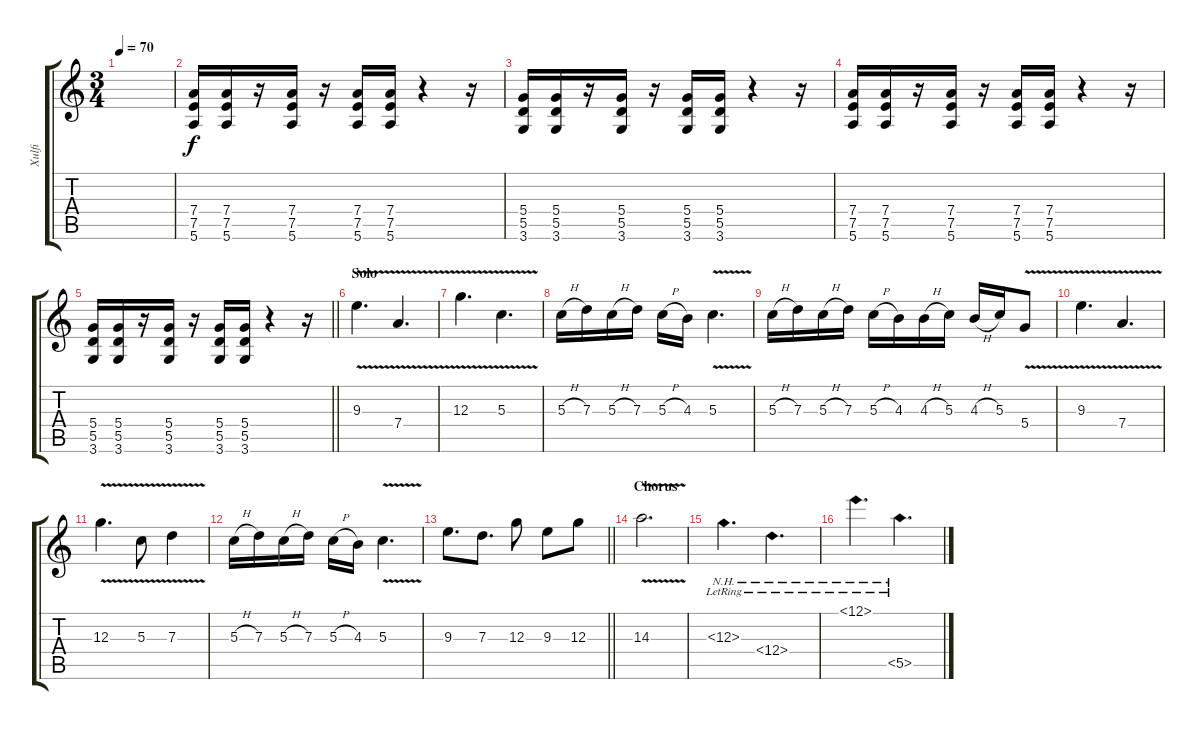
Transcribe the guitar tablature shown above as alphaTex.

\track ("Xulfi" "Xulfi") {instrument electricguitarclean}
\staff {score tabs}
\tuning (E4 B3 G3 D3 A2 E2) {hide}
\ts (3 4)
\tempo 70
\clef g2
\ks c
|
(7.4 7.5 5.6).16 (7.4 7.5 5.6).16 r.16 (7.4 7.5 5.6).16 r.16 (7.4 7.5 5.6).16 (7.4 7.5 5.6).16 r.4 r.16 |
(5.4 5.5 3.6).16 (5.4 5.5 3.6).16 r.16 (5.4 5.5 3.6).16 r.16 (5.4 5.5 3.6).16 (5.4 5.5 3.6).16 r.4 r.16 |
(7.4 7.5 5.6).16 (7.4 7.5 5.6).16 r.16 (7.4 7.5 5.6).16 r.16 (7.4 7.5 5.6).16 (7.4 7.5 5.6).16 r.4 r.16 |
\barLineRight lightlight
(5.4 5.5 3.6).16 (5.4 5.5 3.6).16 r.16 (5.4 5.5 3.6).16 r.16 (5.4 5.5 3.6).16 (5.4 5.5 3.6).16 r.4 r.16 |
\section ("" "Solo")
9.3{v}.4{d volume 16 balance 12 instrument distortionguitar} 7.4{v}.4{d} |
12.3{v}.4{d} 5.3{v}.4{d} |
5.3{h}.16 7.3.16 5.3{h}.16 7.3.16 5.3{h}.16 4.3.16 5.3{v}.4{d} |
5.3{h}.16 7.3.16 5.3{h}.16 7.3.16 5.3{h}.16 4.3.16 4.3{h}.16 5.3.16 4.3{h}.16 5.3.16 5.4{v}.8 |
9.3{v}.4{d} 7.4{v}.4{d} |
12.3{v}.4{d} 5.3{v}.8 7.3{v}.4 |
5.3{h}.16 7.3.16 5.3{h}.16 7.3.16 5.3{h}.16 4.3.16 5.3{v}.4{d} |
\barLineRight lightlight
9.3.8{d} 7.3.8{d} 12.3.8 9.3.8 12.3.8 |
\section ("" "Chorus")
14.3{v}.2{d volume 0} |
12.3{nh lr}.4{d volume 11 balance 0 instrument electricguitarclean} 12.4{nh lr}.4{d} |
12.1{nh lr}.4{d} 5.5{nh lr}.4{d}
